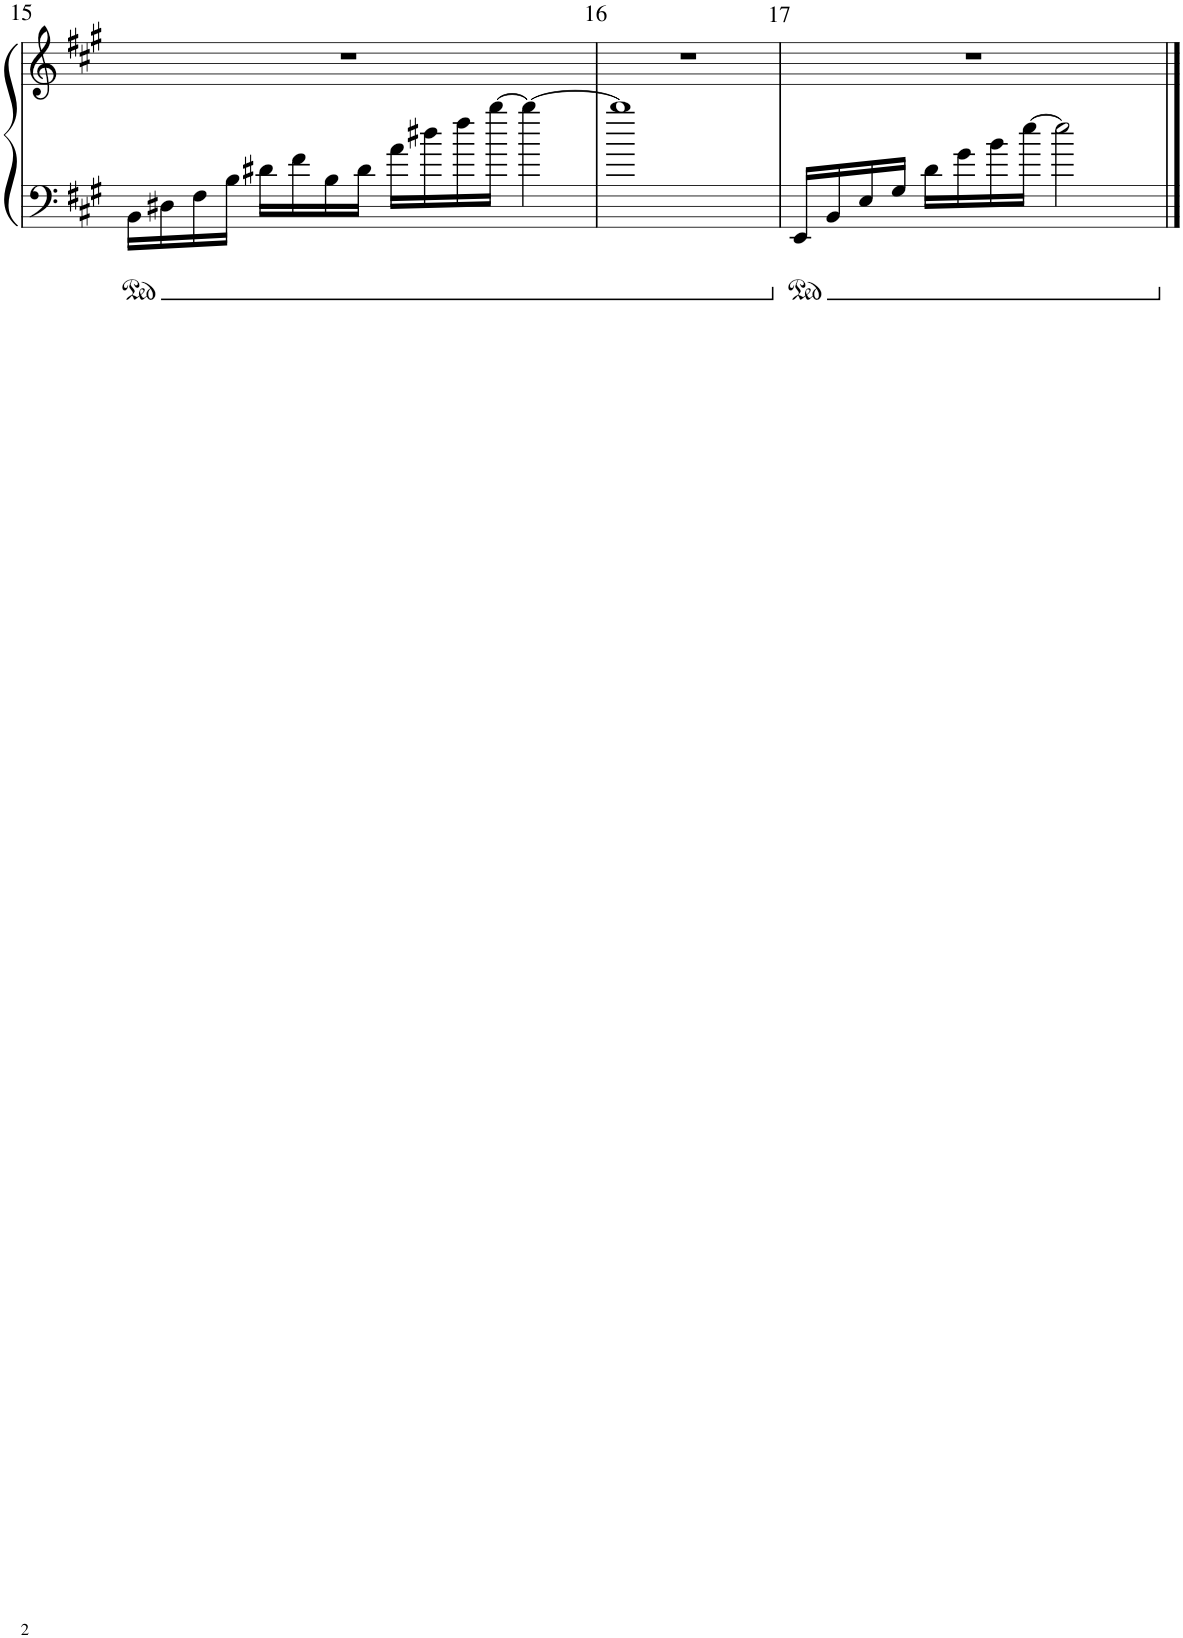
**kern	**kern
*part1	*part1
*staff2	*staff1
*I"Piano	*
*I'Pno.	*
!!LO:PB:g=z
*clefF4	*clefG2
*k[f#c#g#]	*k[f#c#g#]
*M4/4	*M4/4
=15	=15
16BB\LL	1r
16D#X\	.
16F#\	.
16B\JJ	.
16d#X\LL	.
16f#\	.
16B\	.
16d#\JJ	.
16a\LL	.
16dd#X\	.
16ff#\	.
[16bb\JJ	.
4bb\_	.
=16	=16
1bb]	1r
=17	=17
16EE/LL	1r
16BB/	.
16E/	.
16G#/JJ	.
16d\LL	.
16g#\	.
16b\	.
[16ee\JJ	.
2ee\]	.
==	==
*-	*-
